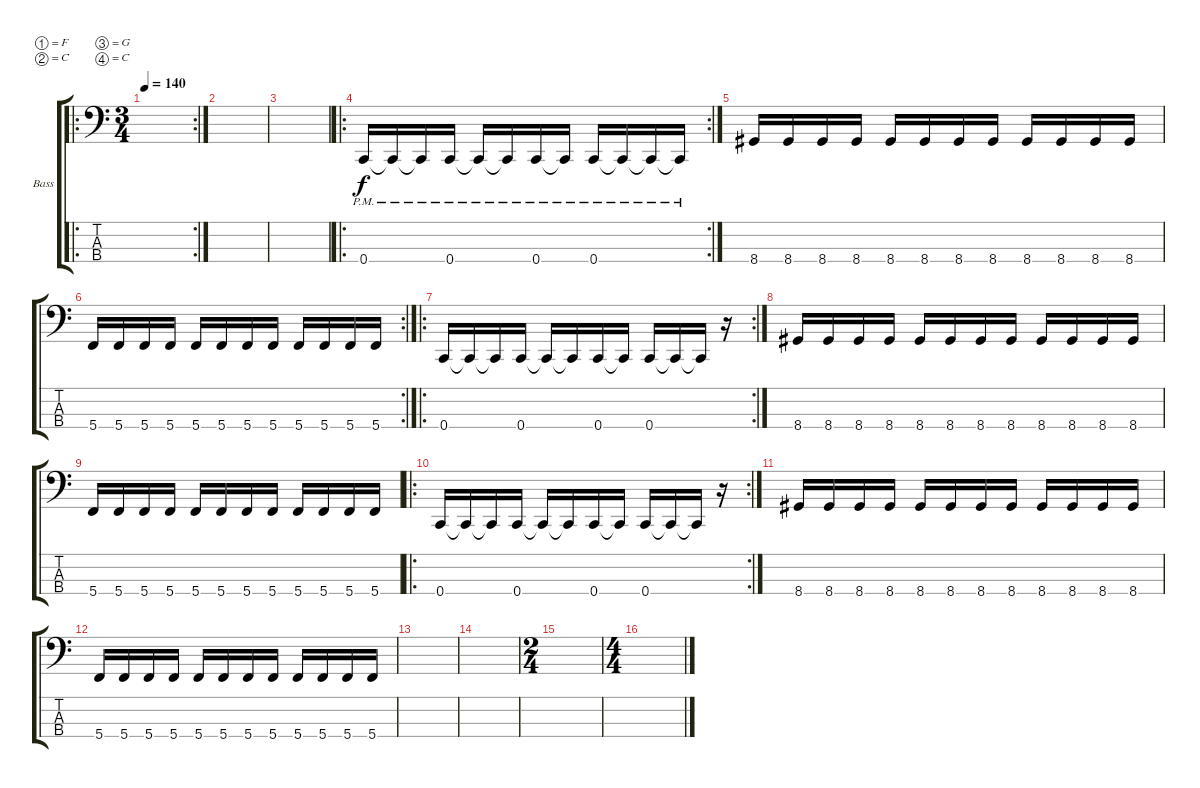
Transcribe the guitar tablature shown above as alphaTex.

\defaultSystemsLayout 4
\bracketExtendMode groupsimilarinstruments
\firstSystemTrackNameOrientation horizontal
\otherSystemsTrackNameOrientation horizontal
\track ("Bass" "Bass") {instrument electricbassfinger}
\staff {score tabs}
\tuning (F2 C2 G1 C1)
\ro
\rc 2
\ts (3 4)
\tempo 140
\clef f4
\ks c
|
|
|
\ro
\rc 2
0.4{pm}.16 0.4{pm t}.16 0.4{pm t}.16 0.4{pm}.16 0.4{pm t}.16 0.4{pm t}.16 0.4{pm}.16 0.4{pm t}.16 0.4{pm}.16 0.4{pm t}.16 0.4{pm t}.16 0.4{pm t}.16 |
8.4.16 8.4.16 8.4.16 8.4.16 8.4.16 8.4.16 8.4.16 8.4.16 8.4.16 8.4.16 8.4.16 8.4.16 |
\rc 2
5.4.16 5.4.16 5.4.16 5.4.16 5.4.16 5.4.16 5.4.16 5.4.16 5.4.16 5.4.16 5.4.16 5.4.16 |
\ro
\rc 2
0.4.16 0.4{t}.16 0.4{t}.16 0.4.16 0.4{t}.16 0.4{t}.16 0.4.16 0.4{t}.16 0.4.16 0.4{t}.16 0.4{t}.16 r.16 |
8.4.16 8.4.16 8.4.16 8.4.16 8.4.16 8.4.16 8.4.16 8.4.16 8.4.16 8.4.16 8.4.16 8.4.16 |
5.4.16 5.4.16 5.4.16 5.4.16 5.4.16 5.4.16 5.4.16 5.4.16 5.4.16 5.4.16 5.4.16 5.4.16 |
\ro
\rc 2
0.4.16 0.4{t}.16 0.4{t}.16 0.4.16 0.4{t}.16 0.4{t}.16 0.4.16 0.4{t}.16 0.4.16 0.4{t}.16 0.4{t}.16 r.16 |
8.4.16 8.4.16 8.4.16 8.4.16 8.4.16 8.4.16 8.4.16 8.4.16 8.4.16 8.4.16 8.4.16 8.4.16 |
5.4.16 5.4.16 5.4.16 5.4.16 5.4.16 5.4.16 5.4.16 5.4.16 5.4.16 5.4.16 5.4.16 5.4.16 |
|
|
\ts (2 4)
|
\ts (4 4)
